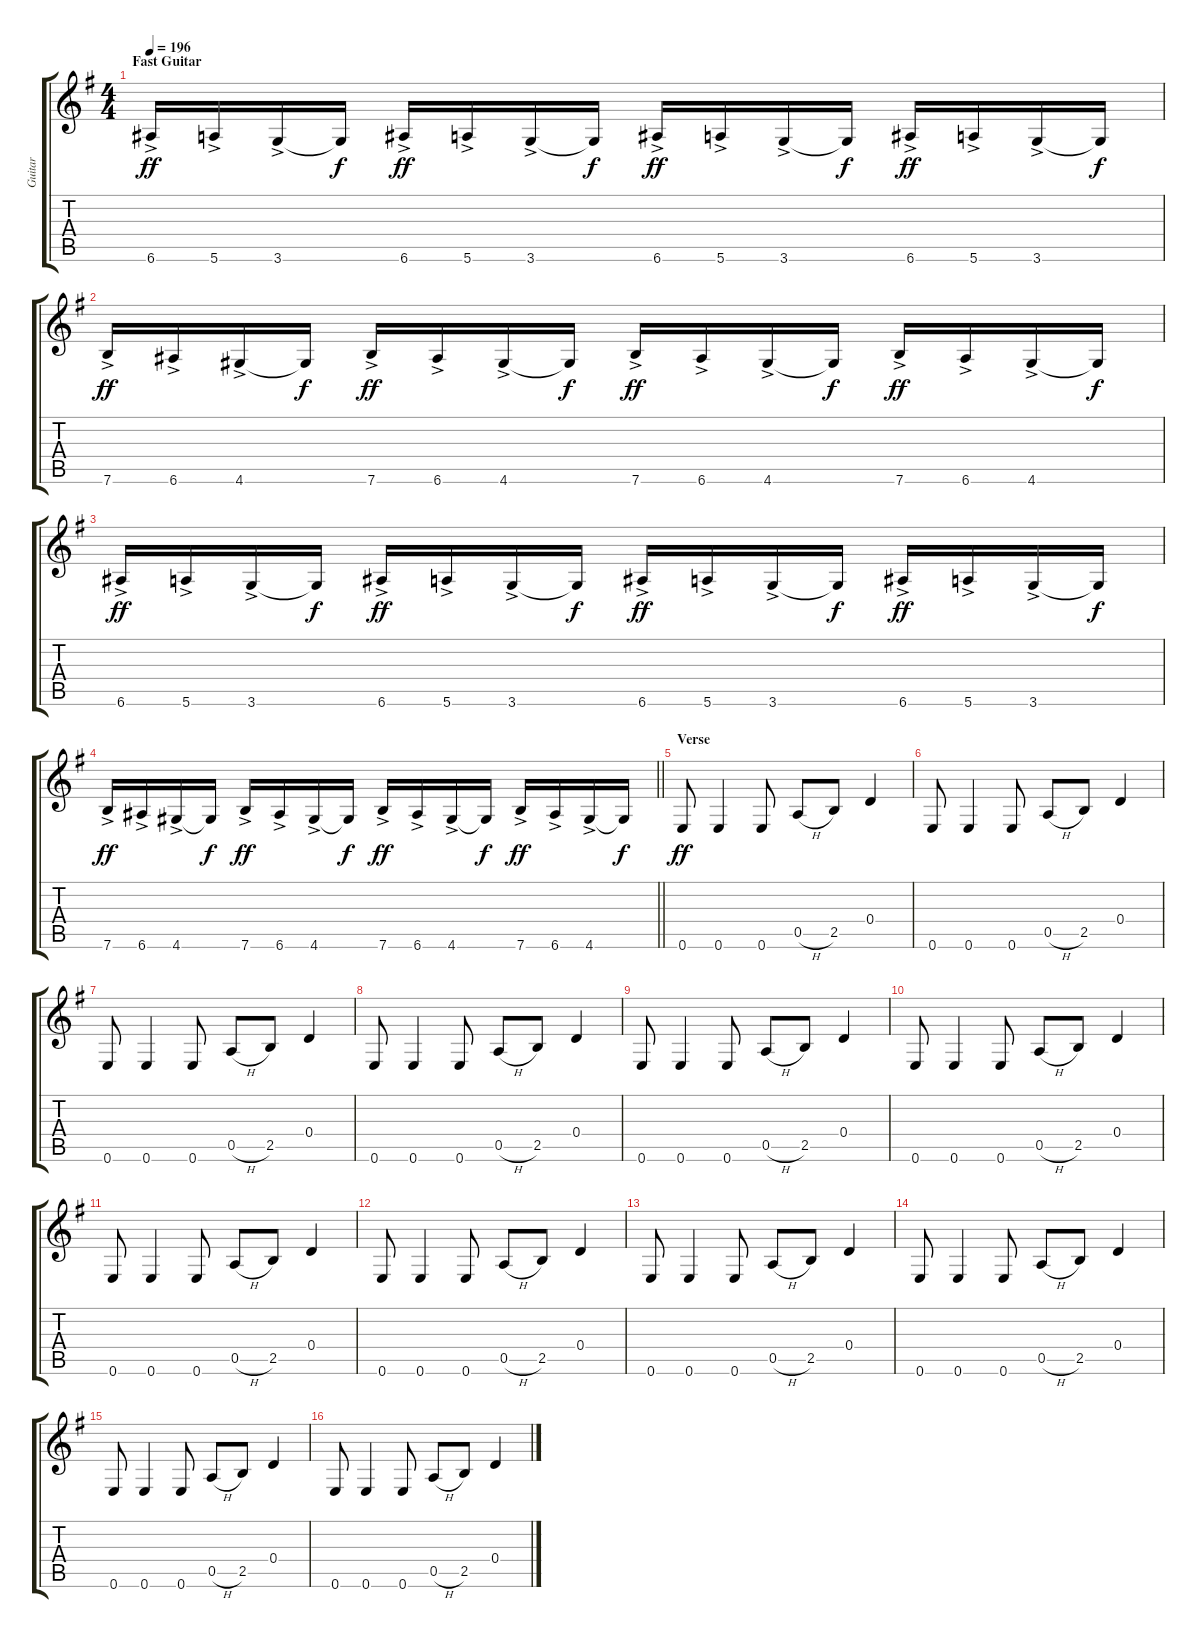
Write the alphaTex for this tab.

\track ("Guitar" "Guitar") {instrument distortionguitar}
\staff {score tabs}
\tuning (E4 B3 G3 D3 A2 E2) {hide}
\ts (4 4)
\section ("" "Fast Guitar")
\tempo 196
\clef g2
\ks eminor
6.6{ac}.16{dy ff} 5.6{ac}.16 3.6{ac}.16 3.6{t}.16{dy f} 6.6{ac}.16{dy ff} 5.6{ac}.16 3.6{ac}.16 3.6{t}.16{dy f} 6.6{ac}.16{dy ff} 5.6{ac}.16 3.6{ac}.16 3.6{t}.16{dy f} 6.6{ac}.16{dy ff} 5.6{ac}.16 3.6{ac}.16 3.6{t}.16{dy f} |
7.6{ac}.16{dy ff} 6.6{ac}.16 4.6{ac}.16 4.6{t}.16{dy f} 7.6{ac}.16{dy ff} 6.6{ac}.16 4.6{ac}.16 4.6{t}.16{dy f} 7.6{ac}.16{dy ff} 6.6{ac}.16 4.6{ac}.16 4.6{t}.16{dy f} 7.6{ac}.16{dy ff} 6.6{ac}.16 4.6{ac}.16 4.6{t}.16{dy f} |
6.6{ac}.16{dy ff} 5.6{ac}.16 3.6{ac}.16 3.6{t}.16{dy f} 6.6{ac}.16{dy ff} 5.6{ac}.16 3.6{ac}.16 3.6{t}.16{dy f} 6.6{ac}.16{dy ff} 5.6{ac}.16 3.6{ac}.16 3.6{t}.16{dy f} 6.6{ac}.16{dy ff} 5.6{ac}.16 3.6{ac}.16 3.6{t}.16{dy f} |
\barLineRight lightlight
7.6{ac}.16{dy ff} 6.6{ac}.16 4.6{ac}.16 4.6{t}.16{dy f} 7.6{ac}.16{dy ff} 6.6{ac}.16 4.6{ac}.16 4.6{t}.16{dy f} 7.6{ac}.16{dy ff} 6.6{ac}.16 4.6{ac}.16 4.6{t}.16{dy f} 7.6{ac}.16{dy ff} 6.6{ac}.16 4.6{ac}.16 4.6{t}.16{dy f} |
\section ("" "Verse")
0.6.8{dy ff} 0.6.4 0.6.8 0.5{h}.8 2.5.8 0.4.4 |
0.6.8 0.6.4 0.6.8 0.5{h}.8 2.5.8 0.4.4 |
0.6.8 0.6.4 0.6.8 0.5{h}.8 2.5.8 0.4.4 |
0.6.8 0.6.4 0.6.8 0.5{h}.8 2.5.8 0.4.4 |
0.6.8 0.6.4 0.6.8 0.5{h}.8 2.5.8 0.4.4 |
0.6.8 0.6.4 0.6.8 0.5{h}.8 2.5.8 0.4.4 |
0.6.8 0.6.4 0.6.8 0.5{h}.8 2.5.8 0.4.4 |
0.6.8 0.6.4 0.6.8 0.5{h}.8 2.5.8 0.4.4 |
0.6.8 0.6.4 0.6.8 0.5{h}.8 2.5.8 0.4.4 |
0.6.8 0.6.4 0.6.8 0.5{h}.8 2.5.8 0.4.4 |
0.6.8 0.6.4 0.6.8 0.5{h}.8 2.5.8 0.4.4 |
0.6.8 0.6.4 0.6.8 0.5{h}.8 2.5.8 0.4.4
